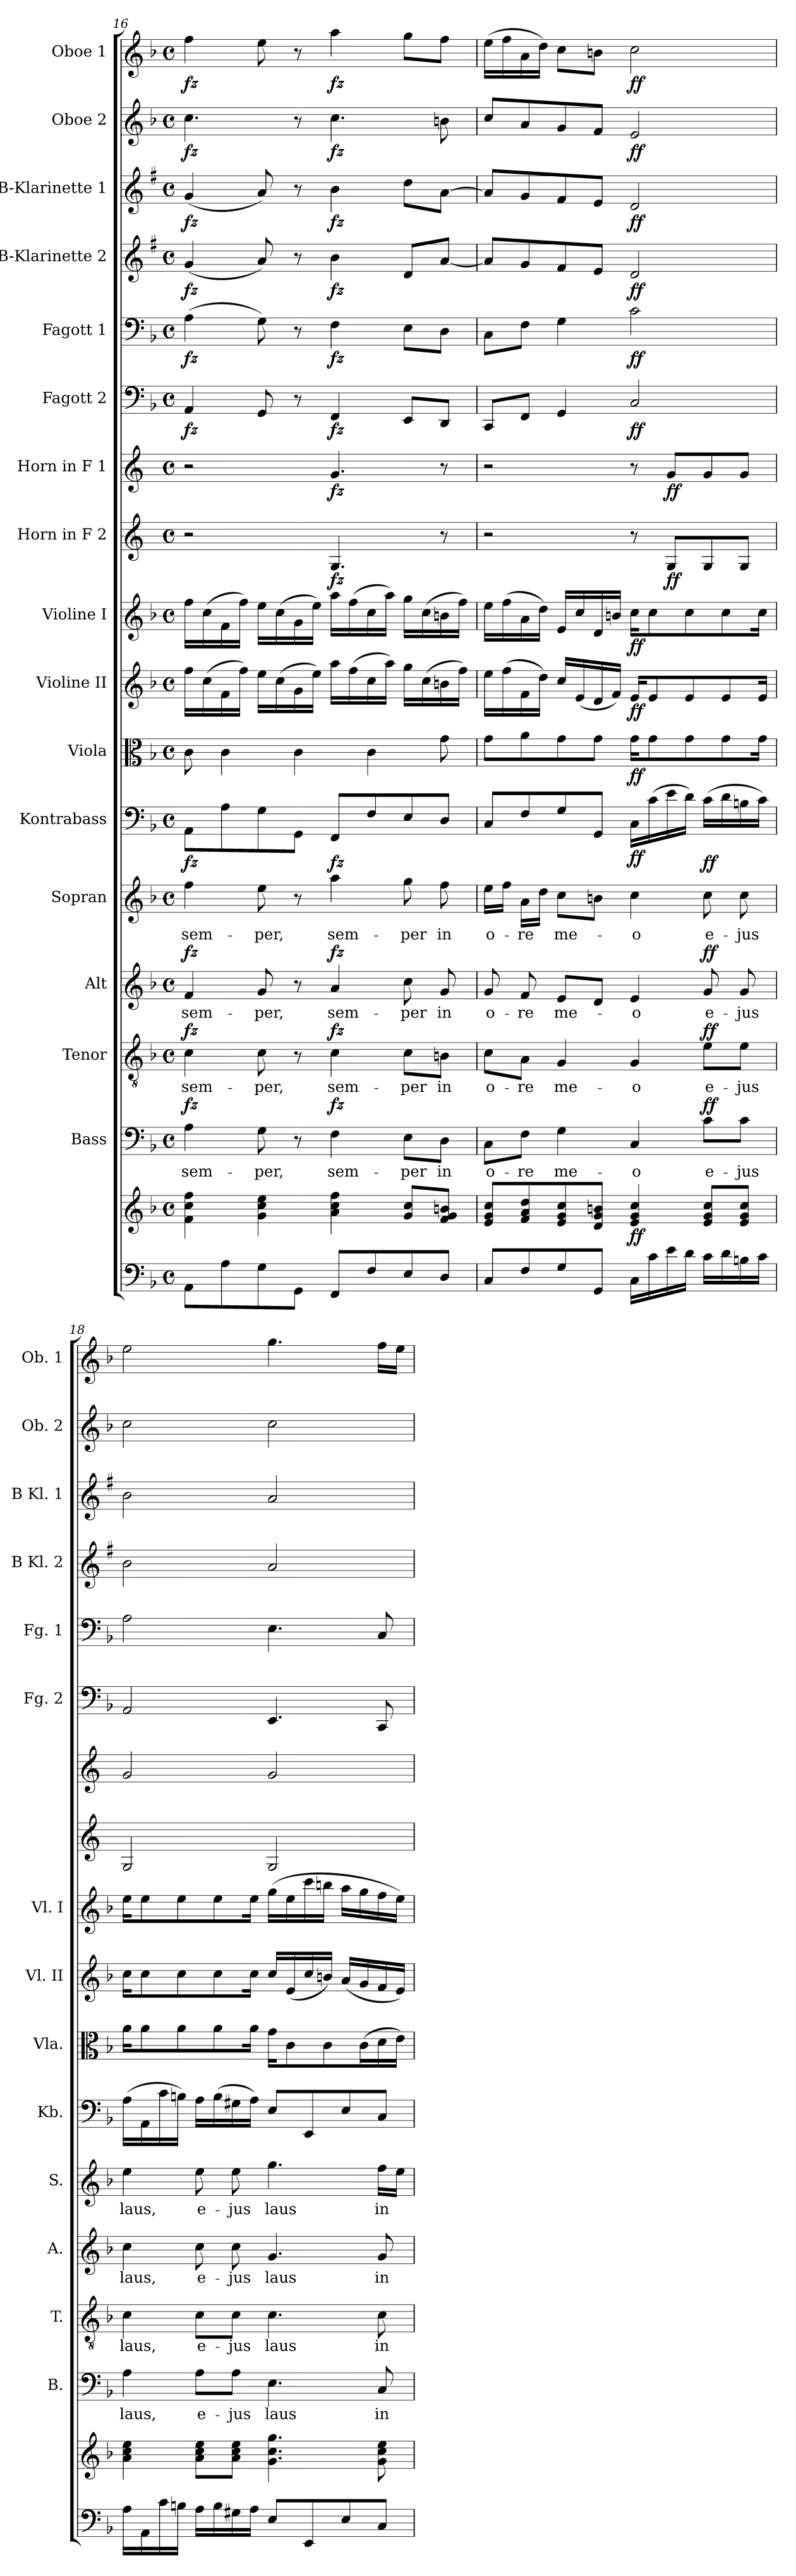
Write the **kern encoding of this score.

**kern	**kern	**dynam	**kern	**text	**dynam	**kern	**text	**dynam	**kern	**text	**dynam	**kern	**text	**dynam	**kern	**dynam	**kern	**dynam	**kern	**dynam	**kern	**dynam	**kern	**dynam	**kern	**dynam	**kern	**dynam	**kern	**dynam	**kern	**dynam	**kern	**dynam	**kern	**dynam	**kern	**dynam
*part17	*part17	*part17	*part16	*part16	*part16	*part15	*part15	*part15	*part14	*part14	*part14	*part13	*part13	*part13	*part12	*part12	*part11	*part11	*part10	*part10	*part9	*part9	*part8	*part8	*part7	*part7	*part6	*part6	*part5	*part5	*part4	*part4	*part3	*part3	*part2	*part2	*part1	*part1
*staff18	*staff17	*staff17/18	*staff16	*staff16	*staff16	*staff15	*staff15	*staff15	*staff14	*staff14	*staff14	*staff13	*staff13	*staff13	*staff12	*staff12	*staff11	*staff11	*staff10	*staff10	*staff9	*staff9	*staff8	*staff8	*staff7	*staff7	*staff6	*staff6	*staff5	*staff5	*staff4	*staff4	*staff3	*staff3	*staff2	*staff2	*staff1	*staff1
*	*	*	*I"Bass	*	*	*I"Tenor	*	*	*I"Alt	*	*	*I"Sopran	*	*	*I"Kontrabass	*	*I"Viola	*	*I"Violine II	*	*I"Violine I	*	*I"Horn in F 2	*	*I"Horn in F 1	*	*I"Fagott 2	*	*I"Fagott 1	*	*I"B-Klarinette 2	*	*I"B-Klarinette 1	*	*I"Oboe 2	*	*I"Oboe 1	*
*	*	*	*I'B.	*	*	*I'T.	*	*	*I'A.	*	*	*I'S.	*	*	*I'Kb.	*	*I'Vla.	*	*I'Vl. II	*	*I'Vl. I	*	*	*	*	*	*I'Fg. 2	*	*I'Fg. 1	*	*I'B Kl. 2	*	*I'B Kl. 1	*	*I'Ob. 2	*	*I'Ob. 1	*
*clefF4	*clefG2	*	*clefF4	*	*	*clefGv2	*	*	*clefG2	*	*	*clefG2	*	*	*clefF4	*	*clefC3	*	*clefG2	*	*clefG2	*	*clefG2	*	*clefG2	*	*clefF4	*	*clefF4	*	*clefG2	*	*clefG2	*	*clefG2	*	*clefG2	*
*	*	*	*	*	*	*	*	*	*	*	*	*	*	*	*ITrd7c12	*	*	*	*	*	*	*	*ITrd4c7	*	*ITrd4c7	*	*	*	*	*	*ITrd1c2	*	*ITrd1c2	*	*	*	*	*
*k[b-]	*k[b-]	*	*k[b-]	*	*	*k[b-]	*	*	*k[b-]	*	*	*k[b-]	*	*	*k[b-]	*	*k[b-]	*	*k[b-]	*	*k[b-]	*	*k[b-]	*	*k[b-]	*	*k[b-]	*	*k[b-]	*	*k[b-]	*	*k[b-]	*	*k[b-]	*	*k[b-]	*
*F:	*F:	*	*F:	*	*	*F:	*	*	*F:	*	*	*F:	*	*	*F:	*	*F:	*	*F:	*	*F:	*	*F:	*	*F:	*	*F:	*	*F:	*	*F:	*	*F:	*	*F:	*	*F:	*
*M4/4	*M4/4	*	*M4/4	*	*	*M4/4	*	*	*M4/4	*	*	*M4/4	*	*	*M4/4	*	*M4/4	*	*M4/4	*	*M4/4	*	*M4/4	*	*M4/4	*	*M4/4	*	*M4/4	*	*M4/4	*	*M4/4	*	*M4/4	*	*M4/4	*
*met(c)	*met(c)	*	*met(c)	*	*	*met(c)	*	*	*met(c)	*	*	*met(c)	*	*	*met(c)	*	*met(c)	*	*met(c)	*	*met(c)	*	*met(c)	*	*met(c)	*	*met(c)	*	*met(c)	*	*met(c)	*	*met(c)	*	*met(c)	*	*met(c)	*
=16	=16	=16	=16	=16	=16	=16	=16	=16	=16	=16	=16	=16	=16	=16	=16	=16	=16	=16	=16	=16	=16	=16	=16	=16	=16	=16	=16	=16	=16	=16	=16	=16	=16	=16	=16	=16	=16	=16
!	!	!	!	!LO:LY:b	!LO:DY:a	!	!LO:LY:b	!LO:DY:a	!	!LO:LY:b	!LO:DY:a	!	!LO:LY:b	!LO:DY:a	!	!	!	!	!	!	!	!	!	!	!	!	!	!LO:DY:b	!	!LO:DY:b	!	!LO:DY:b	!	!LO:DY:b	!	!LO:DY:b	!	!LO:DY:b
8AA\L	4f\ 4cc\ 4ff\	.	4A\	sem-	fz	4c\	sem-	fz	4f/	sem-	fz	4ff\	sem-	fz	8AAA\L	.	8c\	.	16ff\LL	.	16ff\LL	.	2r	.	2r	.	4AA/	fz	(>4A\	fz	(<4f/	fz	(<4f/	fz	4.cc\	fz	4ff\	fz
.	.	.	.	.	.	.	.	.	.	.	.	.	.	.	.	.	.	.	(>16cc\	.	(>16cc\	.	.	.	.	.	.	.	.	.	.	.	.	.	.	.	.	.
8A\	.	.	.	.	.	.	.	.	.	.	.	.	.	.	8AA\	.	4c\	.	16f\	.	16f\	.	.	.	.	.	.	.	.	.	.	.	.	.	.	.	.	.
.	.	.	.	.	.	.	.	.	.	.	.	.	.	.	.	.	.	.	16ff\JJ)	.	16ff\JJ)	.	.	.	.	.	.	.	.	.	.	.	.	.	.	.	.	.
!	!	!	!	!LO:LY:b	!	!	!LO:LY:b	!	!	!LO:LY:b	!	!	!LO:LY:b	!	!	!	!	!	!	!	!	!	!	!	!	!	!	!	!	!	!	!	!	!	!	!	!	!
8G\	4g\ 4cc\ 4ee\	.	8G\	-per,	.	8c\	-per,	.	8g/	-per,	.	8ee\	-per,	.	8GG\	.	.	.	16ee\LL	.	16ee\LL	.	.	.	.	.	8GG/	.	8G\)	.	8g/)	.	8g/)	.	.	.	8ee\	.
.	.	.	.	.	.	.	.	.	.	.	.	.	.	.	.	.	.	.	(>16cc\	.	(>16cc\	.	.	.	.	.	.	.	.	.	.	.	.	.	.	.	.	.
8GG\J	.	.	8r	.	.	8r	.	.	8r	.	.	8r	.	.	8GGG\J	.	4c\	.	16g\	.	16g\	.	.	.	.	.	8r	.	8r	.	8r	.	8r	.	8r	.	8r	.
.	.	.	.	.	.	.	.	.	.	.	.	.	.	.	.	.	.	.	16ee\JJ)	.	16ee\JJ)	.	.	.	.	.	.	.	.	.	.	.	.	.	.	.	.	.
!	!	!	!	!LO:LY:b	!LO:DY:a	!	!LO:LY:b	!LO:DY:a	!	!LO:LY:b	!LO:DY:a	!	!LO:LY:b	!LO:DY:a	!	!	!	!	!	!	!	!	!	!LO:DY:b	!	!LO:DY:b	!	!LO:DY:b	!	!LO:DY:b	!	!LO:DY:b	!	!LO:DY:b	!	!LO:DY:b	!	!LO:DY:b
8FF/L	4a\ 4cc\ 4ff\	.	4F\	sem-	fz	4c\	sem-	fz	4a/	sem-	fz	4aa\	sem-	fz	8FFF/L	.	.	.	16aa\LL	.	16aa\LL	.	4.C/	fz	4.c/	fz	4FF/	fz	4F\	fz	4a\	fz	4a\	fz	4.cc\	fz	4aa\	fz
.	.	.	.	.	.	.	.	.	.	.	.	.	.	.	.	.	.	.	(>16ff\	.	(>16ff\	.	.	.	.	.	.	.	.	.	.	.	.	.	.	.	.	.
8F/	.	.	.	.	.	.	.	.	.	.	.	.	.	.	8FF/	.	4c\	.	16cc\	.	16cc\	.	.	.	.	.	.	.	.	.	.	.	.	.	.	.	.	.
.	.	.	.	.	.	.	.	.	.	.	.	.	.	.	.	.	.	.	16aa\JJ)	.	16aa\JJ)	.	.	.	.	.	.	.	.	.	.	.	.	.	.	.	.	.
!	!	!	!	!LO:LY:b	!	!	!LO:LY:b	!	!	!LO:LY:b	!	!	!LO:LY:b	!	!	!	!	!	!	!	!	!	!	!	!	!	!	!	!	!	!	!	!	!	!	!	!	!
8E/	8g/ 8cc/L	.	8E\L	-per	.	8c\L	-per	.	8cc\	-per	.	8gg\	-per	.	8EE/	.	.	.	16gg\LL	.	16gg\LL	.	.	.	.	.	8EE/L	.	8E\L	.	8c/L	.	8cc\L	.	.	.	8gg\L	.
.	.	.	.	.	.	.	.	.	.	.	.	.	.	.	.	.	.	.	(>16cc\	.	(>16cc\	.	.	.	.	.	.	.	.	.	.	.	.	.	.	.	.	.
!	!	!	!	!LO:LY:b	!	!	!LO:LY:b	!	!	!LO:LY:b	!	!	!LO:LY:b	!	!	!	!	!	!	!	!	!	!	!	!	!	!	!	!	!	!	!	!	!	!	!	!	!
8D/J	8f/ 8g/ 8bn/J	.	8D\J	in	.	8Bn\J	in	.	8g/	in	.	8ff\	in	.	8DD/J	.	8g\	.	16bn\	.	16bn\	.	8r	.	8r	.	8DD/J	.	8D\J	.	[8g/J	.	[8g\J	.	8bn\	.	8ff\J	.
.	.	.	.	.	.	.	.	.	.	.	.	.	.	.	.	.	.	.	16ff\JJ)	.	16ff\JJ)	.	.	.	.	.	.	.	.	.	.	.	.	.	.	.	.	.
=17	=17	=17	=17	=17	=17	=17	=17	=17	=17	=17	=17	=17	=17	=17	=17	=17	=17	=17	=17	=17	=17	=17	=17	=17	=17	=17	=17	=17	=17	=17	=17	=17	=17	=17	=17	=17	=17	=17
!	!	!	!	!LO:LY:b	!	!	!LO:LY:b	!	!	!LO:LY:b	!	!	!LO:LY:b	!	!	!	!	!	!	!	!	!	!	!	!	!	!	!	!	!	!	!	!	!	!	!	!	!
8C/L	8e/ 8g/ 8cc/L	.	8C\L	o-	.	8c\L	o-	.	8g/	o-	.	16ee\LL	o-	.	8CC/L	.	8g\L	.	16ee\LL	.	16ee\LL	.	2r	.	2r	.	8CC/L	.	8C\L	.	8g/L]	.	8g/L]	.	8cc/L	.	(>16ee\LL	.
.	.	.	.	.	.	.	.	.	.	.	.	16ff\JJ	.	.	.	.	.	.	(>16ff\	.	(>16ff\	.	.	.	.	.	.	.	.	.	.	.	.	.	.	.	16ff\	.
!	!	!	!	!LO:LY:b	!	!	!LO:LY:b	!	!	!LO:LY:b	!	!	!LO:LY:b	!	!	!	!	!	!	!	!	!	!	!	!	!	!	!	!	!	!	!	!	!	!	!	!	!
8F/	8f/ 8a/ 8dd/	.	8F\J	-re	.	8A\J	-re	.	8f/	-re	.	16a\LL	-re	.	8FF/	.	8a\	.	16f\	.	16a\	.	.	.	.	.	8FF/J	.	8F\J	.	8f/	.	8f/	.	8a/	.	16a\	.
.	.	.	.	.	.	.	.	.	.	.	.	16dd\JJ	.	.	.	.	.	.	16dd\JJ)	.	16dd\JJ)	.	.	.	.	.	.	.	.	.	.	.	.	.	.	.	16dd\JJ)	.
!	!	!	!	!LO:LY:b	!	!	!LO:LY:b	!	!	!LO:LY:b	!	!	!LO:LY:b	!	!	!	!	!	!	!	!	!	!	!	!	!	!	!	!	!	!	!	!	!	!	!	!	!
8G/	8e/ 8g/ 8cc/	.	4G\	me-	.	4G/	me-	.	8e/L	me-	.	8cc\L	me-	.	8GG/	.	8g\	.	16cc/LL	.	16e/LL	.	.	.	.	.	4GG/	.	4G\	.	8e/	.	8e/	.	8g/	.	8cc\L	.
.	.	.	.	.	.	.	.	.	.	.	.	.	.	.	.	.	.	.	(<16e/	.	16cc/	.	.	.	.	.	.	.	.	.	.	.	.	.	.	.	.	.
8GG/J	8d/ 8g/ 8bn/J	.	.	.	.	.	.	.	8d/J	.	.	8bn\J	.	.	8GGG/J	.	8g\J	.	16d/	.	16d/	.	.	.	.	.	.	.	.	.	8d/J	.	8d/J	.	8f/J	.	8bn\J	.
.	.	.	.	.	.	.	.	.	.	.	.	.	.	.	.	.	.	.	16f/JJ)	.	16bn/JJ	.	.	.	.	.	.	.	.	.	.	.	.	.	.	.	.	.
!	!	!LO:DY:b	!	!LO:LY:b	!	!	!LO:LY:b	!	!	!LO:LY:b	!	!	!LO:LY:b	!	!	!LO:DY:b	!	!LO:DY:b	!	!LO:DY:b	!	!LO:DY:b	!	!	!	!	!	!LO:DY:b	!	!LO:DY:b	!	!LO:DY:b	!	!LO:DY:b	!	!LO:DY:b	!	!LO:DY:b
16C\LL	4e/ 4g/ 4cc/	ff	4C/	-o	.	4G/	-o	.	4e/	-o	.	4cc\	-o	.	16CC\LL	ff	16g\KL	ff	16e/KL	ff	16cc\KL	ff	8r	.	8r	.	2C/	ff	2c\	ff	2c/	ff	2c/	ff	2e/	ff	2cc\	ff
16c\	.	.	.	.	.	.	.	.	.	.	.	.	.	.	(>16C\	.	8g\	.	8e/	.	8cc\	.	.	.	.	.	.	.	.	.	.	.	.	.	.	.	.	.
!	!	!	!	!	!	!	!	!	!	!	!	!	!	!	!	!	!	!	!	!	!	!	!	!LO:DY:b	!	!LO:DY:b	!	!	!	!	!	!	!	!	!	!	!	!
16e\	.	.	.	.	.	.	.	.	.	.	.	.	.	.	16E\	.	.	.	.	.	.	.	8C/L	ff	8c/L	ff	.	.	.	.	.	.	.	.	.	.	.	.
16d\JJ	.	.	.	.	.	.	.	.	.	.	.	.	.	.	16D\JJ)	.	8g\	.	8e/	.	8cc\	.	.	.	.	.	.	.	.	.	.	.	.	.	.	.	.	.
!	!	!	!	!LO:LY:b	!LO:DY:a	!	!LO:LY:b	!LO:DY:a	!	!LO:LY:b	!LO:DY:a	!	!LO:LY:b	!LO:DY:a	!	!	!	!	!	!	!	!	!	!	!	!	!	!	!	!	!	!	!	!	!	!	!	!
16c\LL	8e/ 8g/ 8cc/L	.	8c\L	e-	ff	8e\L	e-	ff	8g/	e-	ff	8cc\	e-	ff	(>16C\LL	.	.	.	.	.	.	.	8C/	.	8c/	.	.	.	.	.	.	.	.	.	.	.	.	.
16d\	.	.	.	.	.	.	.	.	.	.	.	.	.	.	16D\	.	8g\	.	8e/	.	8cc\	.	.	.	.	.	.	.	.	.	.	.	.	.	.	.	.	.
!	!	!	!	!LO:LY:b	!	!	!LO:LY:b	!	!	!LO:LY:b	!	!	!LO:LY:b	!	!	!	!	!	!	!	!	!	!	!	!	!	!	!	!	!	!	!	!	!	!	!	!	!
16Bn\	8e/ 8g/ 8cc/J	.	8c\J	-jus	.	8e\J	-jus	.	8g/	-jus	.	8cc\	-jus	.	16BBn\	.	.	.	.	.	.	.	8C/J	.	8c/J	.	.	.	.	.	.	.	.	.	.	.	.	.
16c\JJ	.	.	.	.	.	.	.	.	.	.	.	.	.	.	16C\JJ)	.	16g\Jk	.	16e/Jk	.	16cc\Jk	.	.	.	.	.	.	.	.	.	.	.	.	.	.	.	.	.
!!LO:PB:g=z
=18	=18	=18	=18	=18	=18	=18	=18	=18	=18	=18	=18	=18	=18	=18	=18	=18	=18	=18	=18	=18	=18	=18	=18	=18	=18	=18	=18	=18	=18	=18	=18	=18	=18	=18	=18	=18	=18	=18
!	!	!	!	!LO:LY:b	!	!	!LO:LY:b	!	!	!LO:LY:b	!	!	!LO:LY:b	!	!	!	!	!	!	!	!	!	!	!	!	!	!	!	!	!	!	!	!	!	!	!	!	!
16A\LL	4a\ 4cc\ 4ee\	.	4A\	laus,	.	4c\	laus,	.	4cc\	laus,	.	4ee\	laus,	.	(>16AA\LL	.	16a\KL	.	16cc\KL	.	16ee\KL	.	2C/	.	2c/	.	2AA/	.	2A\	.	2a\	.	2a\	.	2cc\	.	2ee\	.
16AA\	.	.	.	.	.	.	.	.	.	.	.	.	.	.	16AAA\	.	8a\	.	8cc\	.	8ee\	.	.	.	.	.	.	.	.	.	.	.	.	.	.	.	.	.
16c\	.	.	.	.	.	.	.	.	.	.	.	.	.	.	16C\	.	.	.	.	.	.	.	.	.	.	.	.	.	.	.	.	.	.	.	.	.	.	.
16Bn\JJ	.	.	.	.	.	.	.	.	.	.	.	.	.	.	16BBn\JJ)	.	8a\	.	8cc\	.	8ee\	.	.	.	.	.	.	.	.	.	.	.	.	.	.	.	.	.
!	!	!	!	!LO:LY:b	!	!	!LO:LY:b	!	!	!LO:LY:b	!	!	!LO:LY:b	!	!	!	!	!	!	!	!	!	!	!	!	!	!	!	!	!	!	!	!	!	!	!	!	!
16A\LL	8a\ 8cc\ 8ee\L	.	8A\L	e-	.	8c\L	e-	.	8cc\	e-	.	8ee\	e-	.	16AA\LL	.	.	.	.	.	.	.	.	.	.	.	.	.	.	.	.	.	.	.	.	.	.	.
16B\	.	.	.	.	.	.	.	.	.	.	.	.	.	.	(>16BB\	.	8a\	.	8cc\	.	8ee\	.	.	.	.	.	.	.	.	.	.	.	.	.	.	.	.	.
!	!	!	!	!LO:LY:b	!	!	!LO:LY:b	!	!	!LO:LY:b	!	!	!LO:LY:b	!	!	!	!	!	!	!	!	!	!	!	!	!	!	!	!	!	!	!	!	!	!	!	!	!
16G#X\	8a\ 8cc\ 8ee\J	.	8A\J	-jus	.	8c\J	-jus	.	8cc\	-jus	.	8ee\	-jus	.	16GG#X\	.	.	.	.	.	.	.	.	.	.	.	.	.	.	.	.	.	.	.	.	.	.	.
16A\JJ	.	.	.	.	.	.	.	.	.	.	.	.	.	.	16AA\JJ)	.	16a\Jk	.	16cc\Jk	.	16ee\Jk	.	.	.	.	.	.	.	.	.	.	.	.	.	.	.	.	.
!	!	!	!	!LO:LY:b	!	!	!LO:LY:b	!	!	!LO:LY:b	!	!	!LO:LY:b	!	!	!	!	!	!	!	!	!	!	!	!	!	!	!	!	!	!	!	!	!	!	!	!	!
8E/L	4.g\ 4.cc\ 4.gg\	.	4.E\	laus	.	4.c\	laus	.	4.g/	laus	.	4.gg\	laus	.	8EE/L	.	16g\KL	.	16cc/LL	.	(>16gg\LL	.	2C/	.	2c/	.	4.EE/	.	4.E\	.	2g/	.	2g/	.	2cc\	.	4.gg\	.
.	.	.	.	.	.	.	.	.	.	.	.	.	.	.	.	.	8c\	.	(<16e/	.	16ee\	.	.	.	.	.	.	.	.	.	.	.	.	.	.	.	.	.
8EE/	.	.	.	.	.	.	.	.	.	.	.	.	.	.	8EEE/	.	.	.	16cc/	.	16ccc\	.	.	.	.	.	.	.	.	.	.	.	.	.	.	.	.	.
.	.	.	.	.	.	.	.	.	.	.	.	.	.	.	.	.	8c\	.	16bn/JJ)	.	16bbn\JJ	.	.	.	.	.	.	.	.	.	.	.	.	.	.	.	.	.
8E/	.	.	.	.	.	.	.	.	.	.	.	.	.	.	8EE/	.	.	.	(<16a/LL	.	16aa\LL	.	.	.	.	.	.	.	.	.	.	.	.	.	.	.	.	.
.	.	.	.	.	.	.	.	.	.	.	.	.	.	.	.	.	(>16c\L	.	16g/	.	16gg\	.	.	.	.	.	.	.	.	.	.	.	.	.	.	.	.	.
!	!	!	!	!LO:LY:b	!	!	!LO:LY:b	!	!	!LO:LY:b	!	!	!LO:LY:b	!	!	!	!	!	!	!	!	!	!	!	!	!	!	!	!	!	!	!	!	!	!	!	!	!
8C/J	8g\ 8cc\ 8ee\	.	8C/	in	.	8c\	in	.	8g/	in	.	16ff\LL	in	.	8CC/J	.	16d\	.	16f/	.	16ff\	.	.	.	.	.	8CC/	.	8C/	.	.	.	.	.	.	.	16ff\LL	.
.	.	.	.	.	.	.	.	.	.	.	.	16ee\JJ	.	.	.	.	16e\JJ)	.	16e/JJ)	.	16ee\JJ)	.	.	.	.	.	.	.	.	.	.	.	.	.	.	.	16ee\JJ	.
=	=	=	=	=	=	=	=	=	=	=	=	=	=	=	=	=	=	=	=	=	=	=	=	=	=	=	=	=	=	=	=	=	=	=	=	=	=	=
*-	*-	*-	*-	*-	*-	*-	*-	*-	*-	*-	*-	*-	*-	*-	*-	*-	*-	*-	*-	*-	*-	*-	*-	*-	*-	*-	*-	*-	*-	*-	*-	*-	*-	*-	*-	*-	*-	*-
